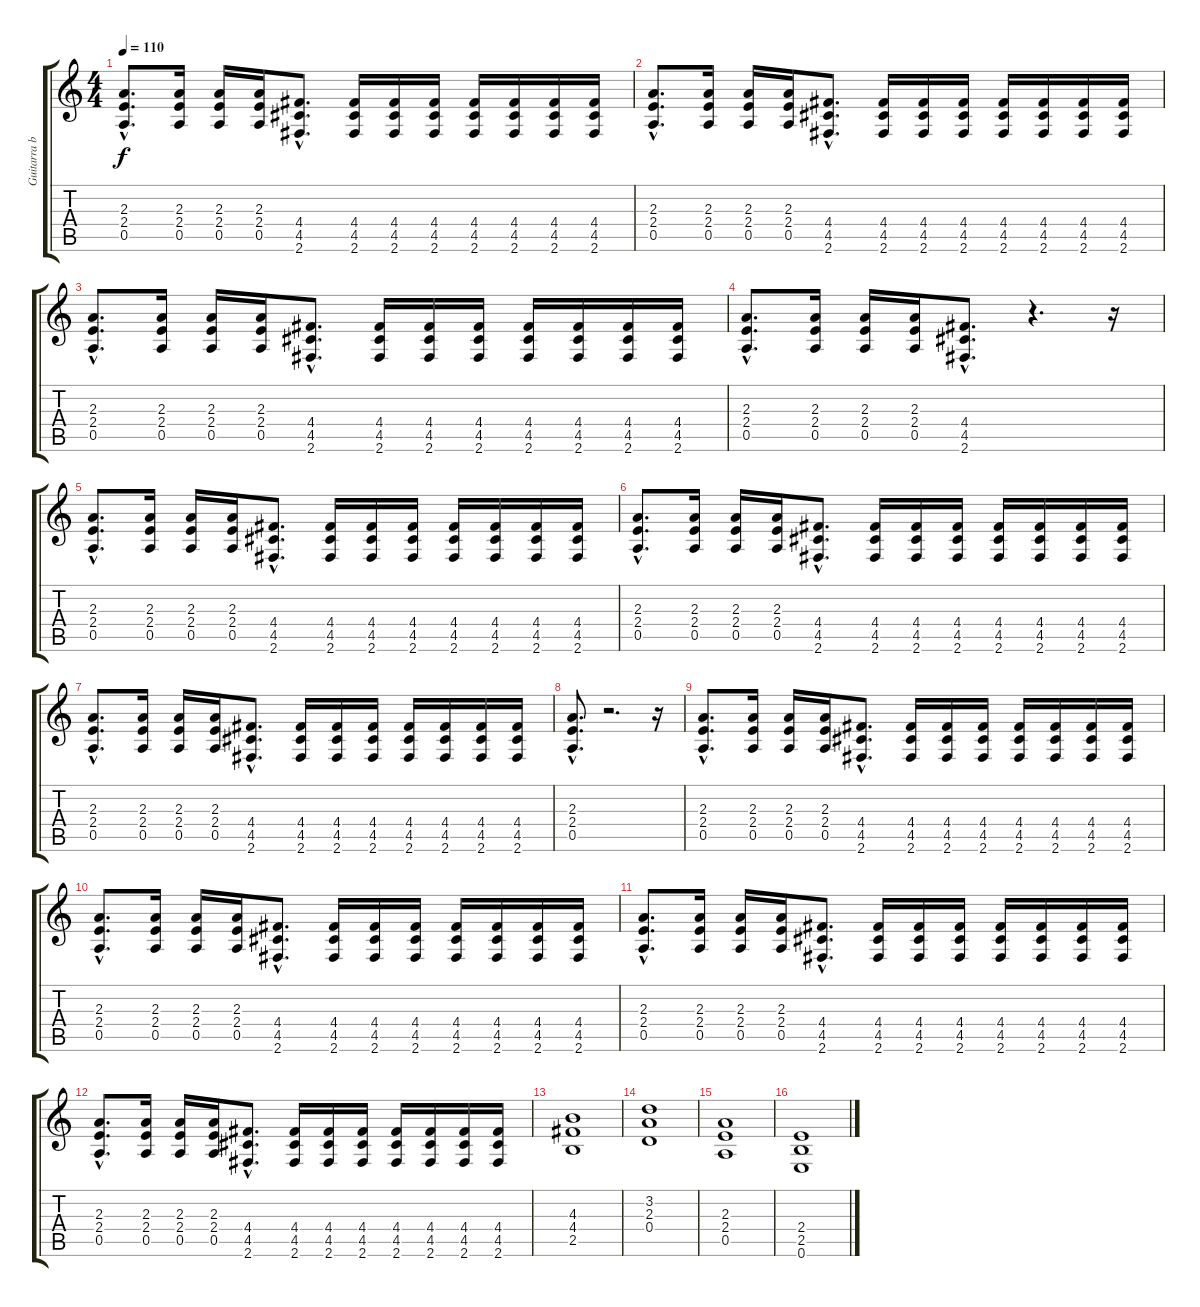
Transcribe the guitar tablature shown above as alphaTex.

\track ("Guitarra base" "Guitarra b") {instrument overdrivenguitar}
\staff {score tabs}
\tuning (E4 B3 G3 D3 A2 E2) {hide}
\ts (4 4)
\tempo 110
\clef g2
\ks c
(2.3{hac} 2.4{hac} 0.5{hac}).8{d dy f instrument overdrivenguitar} (2.3 2.4 0.5).16 (2.3 2.4 0.5).16 (2.3 2.4 0.5).16 (4.4{hac} 4.5{hac} 2.6{hac}).8{d} (4.4 4.5 2.6).16 (4.4 4.5 2.6).16 (4.4 4.5 2.6).16 (4.4 4.5 2.6).16 (4.4 4.5 2.6).16 (4.4 4.5 2.6).16 (4.4 4.5 2.6).16 |
(2.3{hac} 2.4{hac} 0.5{hac}).8{d} (2.3 2.4 0.5).16 (2.3 2.4 0.5).16 (2.3 2.4 0.5).16 (4.4{hac} 4.5{hac} 2.6{hac}).8{d} (4.4 4.5 2.6).16 (4.4 4.5 2.6).16 (4.4 4.5 2.6).16 (4.4 4.5 2.6).16 (4.4 4.5 2.6).16 (4.4 4.5 2.6).16 (4.4 4.5 2.6).16 |
(2.3{hac} 2.4{hac} 0.5{hac}).8{d} (2.3 2.4 0.5).16 (2.3 2.4 0.5).16 (2.3 2.4 0.5).16 (4.4{hac} 4.5{hac} 2.6{hac}).8{d} (4.4 4.5 2.6).16 (4.4 4.5 2.6).16 (4.4 4.5 2.6).16 (4.4 4.5 2.6).16 (4.4 4.5 2.6).16 (4.4 4.5 2.6).16 (4.4 4.5 2.6).16 |
(2.3{hac} 2.4{hac} 0.5{hac}).8{d} (2.3 2.4 0.5).16 (2.3 2.4 0.5).16 (2.3 2.4 0.5).16 (4.4{hac} 4.5{hac} 2.6{hac}).8{d} r.4{d} r.16 |
(2.3{hac} 2.4{hac} 0.5{hac}).8{d} (2.3 2.4 0.5).16 (2.3 2.4 0.5).16 (2.3 2.4 0.5).16 (4.4{hac} 4.5{hac} 2.6{hac}).8{d} (4.4 4.5 2.6).16 (4.4 4.5 2.6).16 (4.4 4.5 2.6).16 (4.4 4.5 2.6).16 (4.4 4.5 2.6).16 (4.4 4.5 2.6).16 (4.4 4.5 2.6).16 |
(2.3{hac} 2.4{hac} 0.5{hac}).8{d} (2.3 2.4 0.5).16 (2.3 2.4 0.5).16 (2.3 2.4 0.5).16 (4.4{hac} 4.5{hac} 2.6{hac}).8{d} (4.4 4.5 2.6).16 (4.4 4.5 2.6).16 (4.4 4.5 2.6).16 (4.4 4.5 2.6).16 (4.4 4.5 2.6).16 (4.4 4.5 2.6).16 (4.4 4.5 2.6).16 |
(2.3{hac} 2.4{hac} 0.5{hac}).8{d} (2.3 2.4 0.5).16 (2.3 2.4 0.5).16 (2.3 2.4 0.5).16 (4.4{hac} 4.5{hac} 2.6{hac}).8{d} (4.4 4.5 2.6).16 (4.4 4.5 2.6).16 (4.4 4.5 2.6).16 (4.4 4.5 2.6).16 (4.4 4.5 2.6).16 (4.4 4.5 2.6).16 (4.4 4.5 2.6).16 |
(2.3{hac} 2.4{hac} 0.5{hac}).8{d} r.2{d} r.16 |
(2.3{hac} 2.4{hac} 0.5{hac}).8{d} (2.3 2.4 0.5).16 (2.3 2.4 0.5).16 (2.3 2.4 0.5).16 (4.4{hac} 4.5{hac} 2.6{hac}).8{d} (4.4 4.5 2.6).16 (4.4 4.5 2.6).16 (4.4 4.5 2.6).16 (4.4 4.5 2.6).16 (4.4 4.5 2.6).16 (4.4 4.5 2.6).16 (4.4 4.5 2.6).16 |
(2.3{hac} 2.4{hac} 0.5{hac}).8{d} (2.3 2.4 0.5).16 (2.3 2.4 0.5).16 (2.3 2.4 0.5).16 (4.4{hac} 4.5{hac} 2.6{hac}).8{d} (4.4 4.5 2.6).16 (4.4 4.5 2.6).16 (4.4 4.5 2.6).16 (4.4 4.5 2.6).16 (4.4 4.5 2.6).16 (4.4 4.5 2.6).16 (4.4 4.5 2.6).16 |
(2.3{hac} 2.4{hac} 0.5{hac}).8{d} (2.3 2.4 0.5).16 (2.3 2.4 0.5).16 (2.3 2.4 0.5).16 (4.4{hac} 4.5{hac} 2.6{hac}).8{d} (4.4 4.5 2.6).16 (4.4 4.5 2.6).16 (4.4 4.5 2.6).16 (4.4 4.5 2.6).16 (4.4 4.5 2.6).16 (4.4 4.5 2.6).16 (4.4 4.5 2.6).16 |
(2.3{hac} 2.4{hac} 0.5{hac}).8{d} (2.3 2.4 0.5).16 (2.3 2.4 0.5).16 (2.3 2.4 0.5).16 (4.4{hac} 4.5{hac} 2.6{hac}).8{d} (4.4 4.5 2.6).16 (4.4 4.5 2.6).16 (4.4 4.5 2.6).16 (4.4 4.5 2.6).16 (4.4 4.5 2.6).16 (4.4 4.5 2.6).16 (4.4 4.5 2.6).16 |
(4.3 4.4 2.5).1 |
(3.2 2.3 0.4).1 |
(2.3 2.4 0.5).1 |
(2.4 2.5 0.6).1
